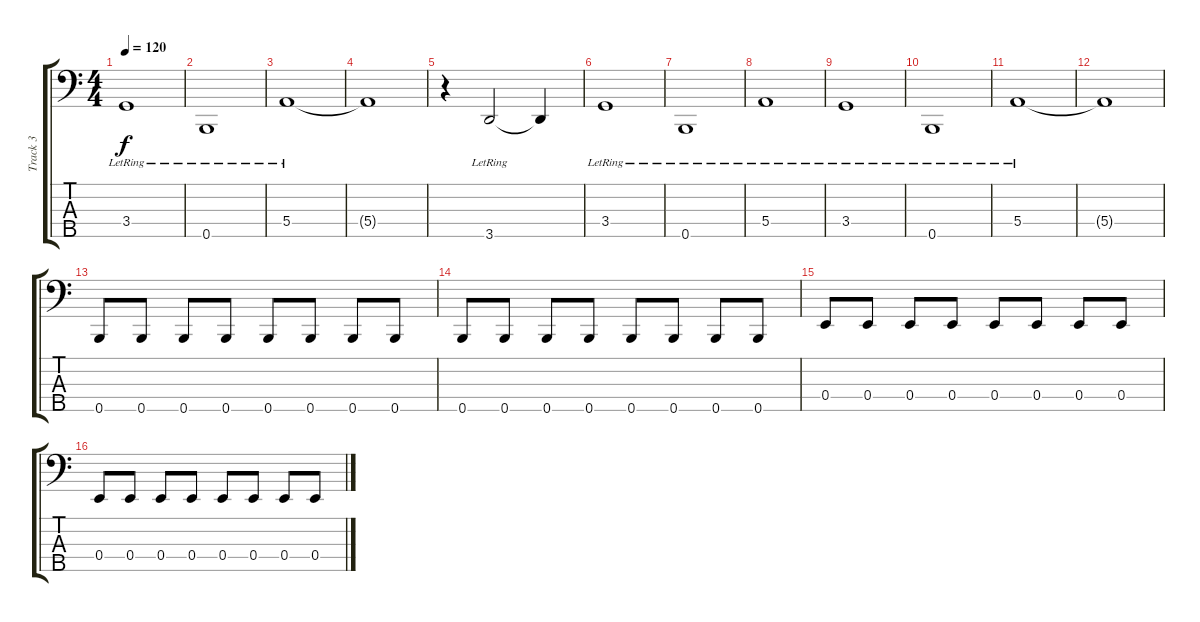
\track ("Track 3" "Track 3") {instrument electricbasspick}
\staff {score tabs}
\tuning (G2 D2 A1 E1 B0) {hide}
\ts (4 4)
\tempo 120
\clef f4
\ks c
3.4{lr}.1{dy f} |
0.5{lr}.1 |
5.4{lr}.1 |
5.4{t}.1 |
r.4 3.5{lr}.2 3.5{t}.4 |
3.4{lr}.1 |
0.5{lr}.1 |
5.4{lr}.1 |
3.4{lr}.1 |
0.5{lr}.1 |
5.4{lr}.1 |
5.4{t}.1 |
0.5.8 0.5.8 0.5.8 0.5.8 0.5.8 0.5.8 0.5.8 0.5.8 |
0.5.8 0.5.8 0.5.8 0.5.8 0.5.8 0.5.8 0.5.8 0.5.8 |
0.4.8 0.4.8 0.4.8 0.4.8 0.4.8 0.4.8 0.4.8 0.4.8 |
0.4.8 0.4.8 0.4.8 0.4.8 0.4.8 0.4.8 0.4.8 0.4.8
